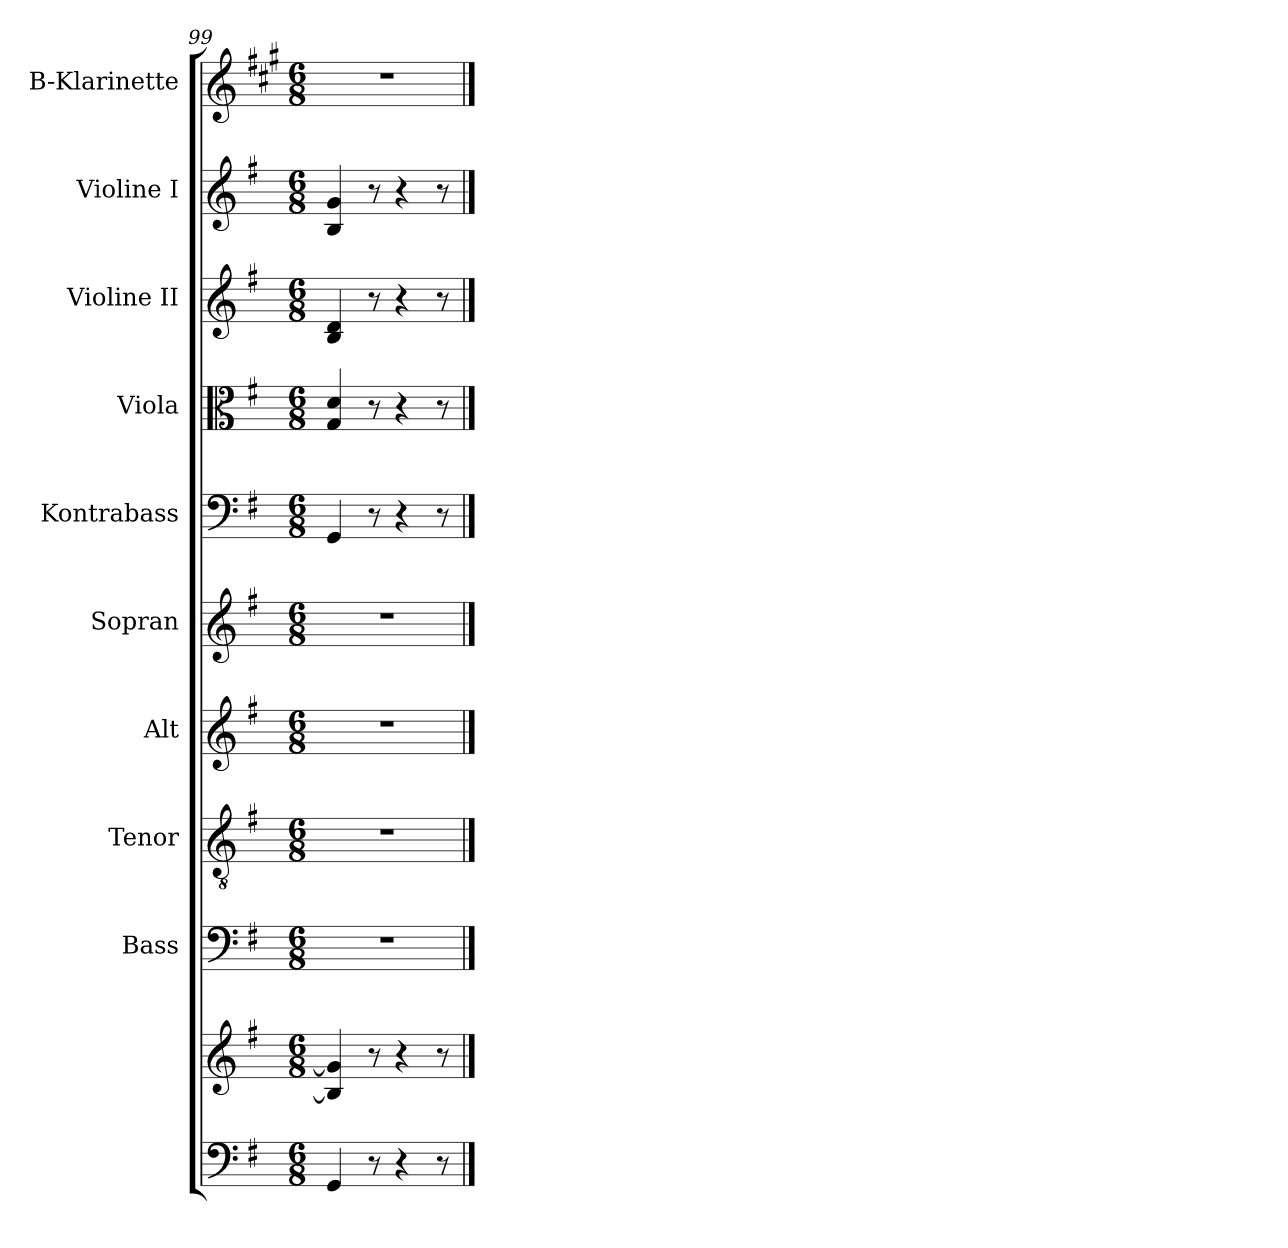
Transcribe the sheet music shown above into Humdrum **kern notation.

**kern	**kern	**kern	**kern	**kern	**kern	**kern	**kern	**kern	**kern	**kern
*part10	*part10	*part9	*part8	*part7	*part6	*part5	*part4	*part3	*part2	*part1
*staff11	*staff10	*staff9	*staff8	*staff7	*staff6	*staff5	*staff4	*staff3	*staff2	*staff1
*	*	*I"Bass	*I"Tenor	*I"Alt	*I"Sopran	*I"Kontrabass	*I"Viola	*I"Violine II	*I"Violine I	*I"B-Klarinette
*	*	*I'B.	*I'T.	*I'A.	*I'S.	*I'Kb.	*I'Vla.	*I'Vl. II	*I'Vl. I	*I'B Kl.
*clefF4	*clefG2	*clefF4	*clefGv2	*clefG2	*clefG2	*clefF4	*clefC3	*clefG2	*clefG2	*clefG2
*	*	*	*	*	*	*ITrd7c12	*	*	*	*ITrd1c2
*k[f#]	*k[f#]	*k[f#]	*k[f#]	*k[f#]	*k[f#]	*k[f#]	*k[f#]	*k[f#]	*k[f#]	*k[f#]
*G:	*G:	*G:	*G:	*G:	*G:	*G:	*G:	*G:	*G:	*G:
*M6/8	*M6/8	*M6/8	*M6/8	*M6/8	*M6/8	*M6/8	*M6/8	*M6/8	*M6/8	*M6/8
=99	=99	=99	=99	=99	=99	=99	=99	=99	=99	=99
4GG/	4B/] 4g/]	2.r	2.r	2.r	2.r	4GGG/	4G/ 4d/	4B/ 4d/	4B/ 4g/	2.r
8r	8r	.	.	.	.	8r	8r	8r	8r	.
4r	4r	.	.	.	.	4r	4r	4r	4r	.
8r	8r	.	.	.	.	8r	8r	8r	8r	.
==	==	==	==	==	==	==	==	==	==	==
*-	*-	*-	*-	*-	*-	*-	*-	*-	*-	*-
